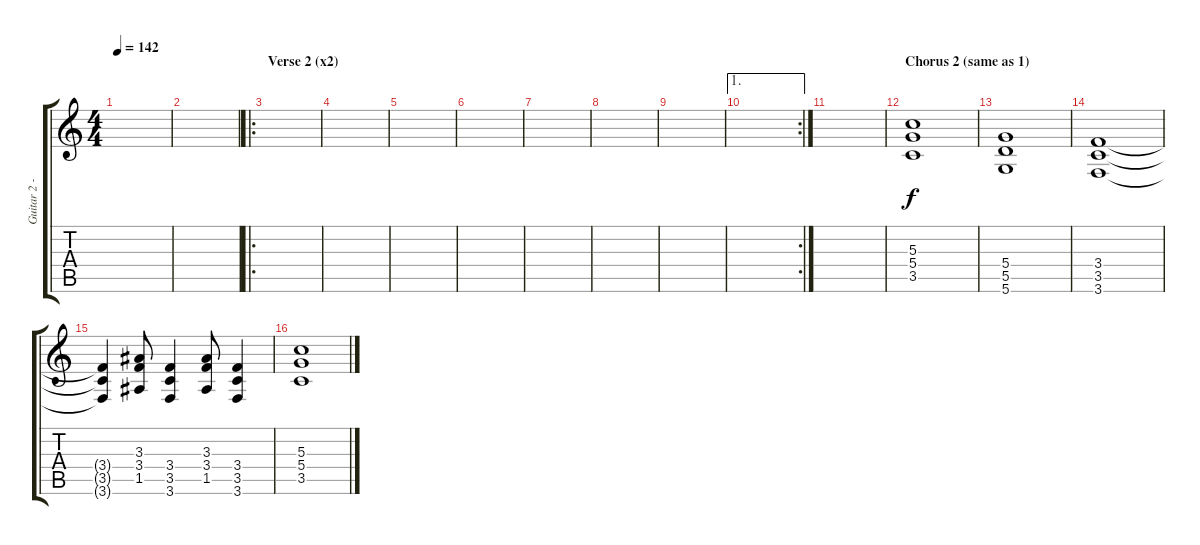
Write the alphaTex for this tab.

\track ("Guitar 2 - Drop D, center" "Guitar 2 -") {instrument overdrivenguitar}
\staff {score tabs}
\tuning (E4 B3 G3 D3 A2 D2) {hide}
\ts (4 4)
\tempo 142
\clef g2
\ks c
|
|
\ro
\section ("" "Verse 2 (x2)")
|
|
|
|
|
|
|
\ae 1
\rc 2
|
|
\section ("" "Chorus 2 (same as 1)")
(5.3 5.4 3.5).1{volume 12} |
(5.4 5.5 5.6).1 |
(3.4 3.5 3.6).1 |
(3.4{t} 3.5{t} 3.6{t}).4 (3.3 3.4 1.5).8 (3.4 3.5 3.6).4 (3.3 3.4 1.5).8 (3.4 3.5 3.6).4 |
(5.3 5.4 3.5).1
